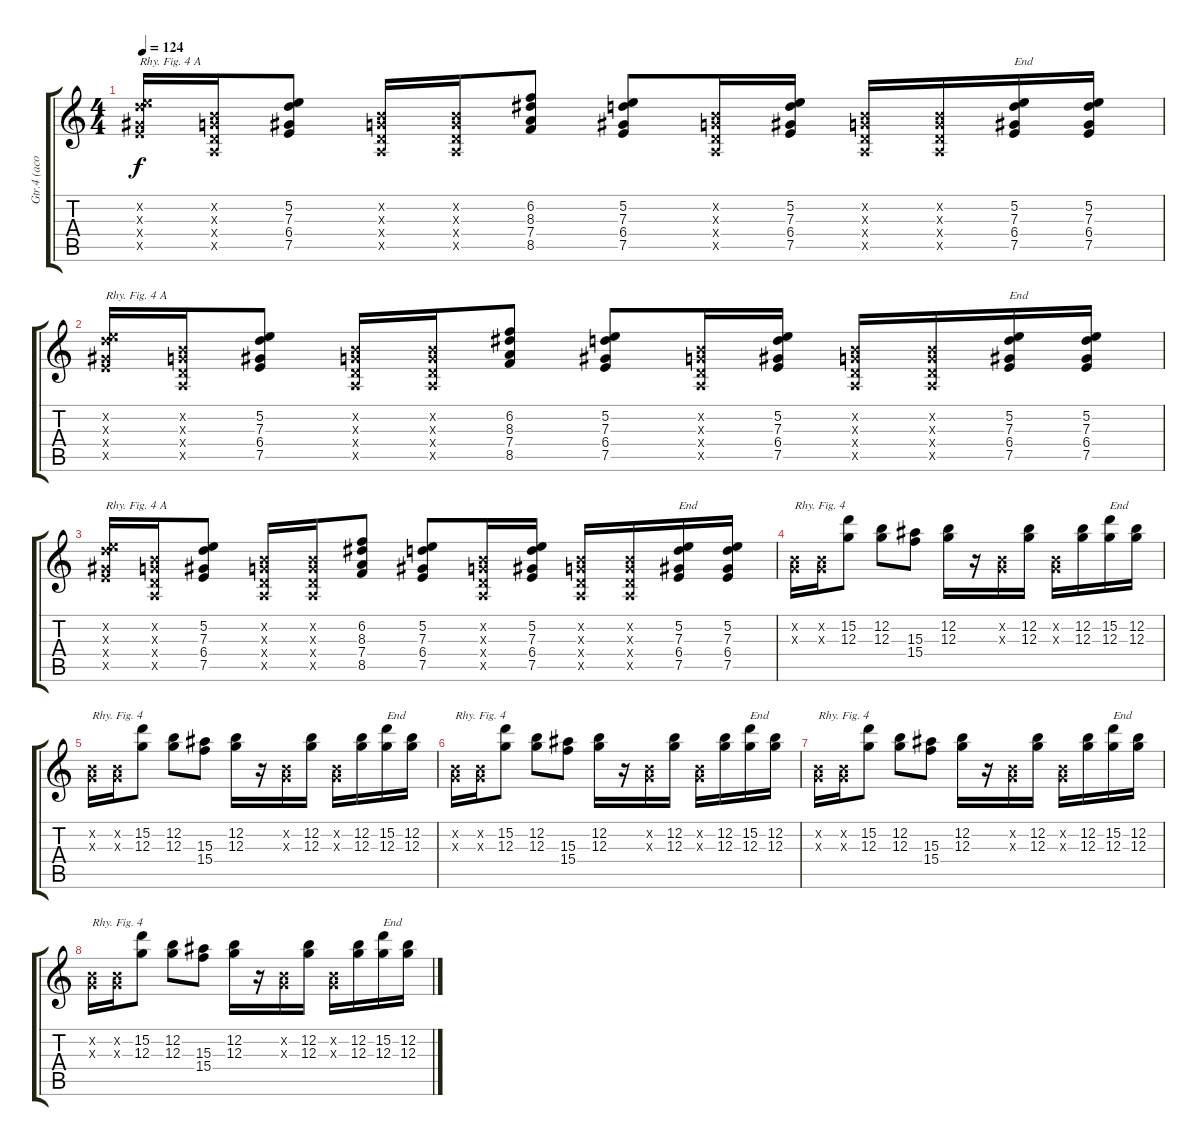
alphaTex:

\track ("Gtr.4 (acous.)" "Gtr.4 (aco") {instrument acousticguitarsteel}
\staff {score tabs}
\tuning (E4 B3 G3 D3 A2 E2) {hide}
\ts (4 4)
\tempo 124
\clef g2
\ks c
(5.2{x} 7.3{x} 6.4{x} 7.5{x}).16{txt "Rhy. Fig. 4 A" dy f} (0.2{x} 0.3{x} 0.4{x} 0.5{x}).16 (5.2 7.3 6.4 7.5).8 (0.2{x} 0.3{x} 0.4{x} 0.5{x}).16 (0.2{x} 0.3{x} 0.4{x} 0.5{x}).16 (6.2 8.3 7.4 8.5).8 (5.2 7.3 6.4 7.5).8 (0.2{x} 0.3{x} 0.4{x} 0.5{x}).16 (5.2 7.3 6.4 7.5).16 (0.2{x} 0.3{x} 0.4{x} 0.5{x}).16 (0.2{x} 0.3{x} 0.4{x} 0.5{x}).16 (5.2 7.3 6.4 7.5).16{txt "End"} (5.2 7.3 6.4 7.5).16 |
(5.2{x} 7.3{x} 6.4{x} 7.5{x}).16{txt "Rhy. Fig. 4 A"} (0.2{x} 0.3{x} 0.4{x} 0.5{x}).16 (5.2 7.3 6.4 7.5).8 (0.2{x} 0.3{x} 0.4{x} 0.5{x}).16 (0.2{x} 0.3{x} 0.4{x} 0.5{x}).16 (6.2 8.3 7.4 8.5).8 (5.2 7.3 6.4 7.5).8 (0.2{x} 0.3{x} 0.4{x} 0.5{x}).16 (5.2 7.3 6.4 7.5).16 (0.2{x} 0.3{x} 0.4{x} 0.5{x}).16 (0.2{x} 0.3{x} 0.4{x} 0.5{x}).16 (5.2 7.3 6.4 7.5).16{txt "End"} (5.2 7.3 6.4 7.5).16 |
(5.2{x} 7.3{x} 6.4{x} 7.5{x}).16{txt "Rhy. Fig. 4 A"} (0.2{x} 0.3{x} 0.4{x} 0.5{x}).16 (5.2 7.3 6.4 7.5).8 (0.2{x} 0.3{x} 0.4{x} 0.5{x}).16 (0.2{x} 0.3{x} 0.4{x} 0.5{x}).16 (6.2 8.3 7.4 8.5).8 (5.2 7.3 6.4 7.5).8 (0.2{x} 0.3{x} 0.4{x} 0.5{x}).16 (5.2 7.3 6.4 7.5).16 (0.2{x} 0.3{x} 0.4{x} 0.5{x}).16 (0.2{x} 0.3{x} 0.4{x} 0.5{x}).16 (5.2 7.3 6.4 7.5).16{txt "End"} (5.2 7.3 6.4 7.5).16 |
(0.2{x} 0.3{x}).16{txt "Rhy. Fig. 4"} (0.2{x} 0.3{x}).16 (15.2 12.3).8 (12.2 12.3).8 (15.3 15.4).8 (12.2 12.3).16 r.16 (0.2{x} 0.3{x}).16 (12.2 12.3).16 (0.2{x} 0.3{x}).16 (12.2 12.3).16 (15.2 12.3).16{txt "End"} (12.2 12.3).16 |
(0.2{x} 0.3{x}).16{txt "Rhy. Fig. 4"} (0.2{x} 0.3{x}).16 (15.2 12.3).8 (12.2 12.3).8 (15.3 15.4).8 (12.2 12.3).16 r.16 (0.2{x} 0.3{x}).16 (12.2 12.3).16 (0.2{x} 0.3{x}).16 (12.2 12.3).16 (15.2 12.3).16{txt "End"} (12.2 12.3).16 |
(0.2{x} 0.3{x}).16{txt "Rhy. Fig. 4"} (0.2{x} 0.3{x}).16 (15.2 12.3).8 (12.2 12.3).8 (15.3 15.4).8 (12.2 12.3).16 r.16 (0.2{x} 0.3{x}).16 (12.2 12.3).16 (0.2{x} 0.3{x}).16 (12.2 12.3).16 (15.2 12.3).16{txt "End"} (12.2 12.3).16 |
(0.2{x} 0.3{x}).16{txt "Rhy. Fig. 4"} (0.2{x} 0.3{x}).16 (15.2 12.3).8 (12.2 12.3).8 (15.3 15.4).8 (12.2 12.3).16 r.16 (0.2{x} 0.3{x}).16 (12.2 12.3).16 (0.2{x} 0.3{x}).16 (12.2 12.3).16 (15.2 12.3).16{txt "End"} (12.2 12.3).16 |
(0.2{x} 0.3{x}).16{txt "Rhy. Fig. 4"} (0.2{x} 0.3{x}).16 (15.2 12.3).8 (12.2 12.3).8 (15.3 15.4).8 (12.2 12.3).16 r.16 (0.2{x} 0.3{x}).16 (12.2 12.3).16 (0.2{x} 0.3{x}).16 (12.2 12.3).16 (15.2 12.3).16{txt "End"} (12.2 12.3).16
